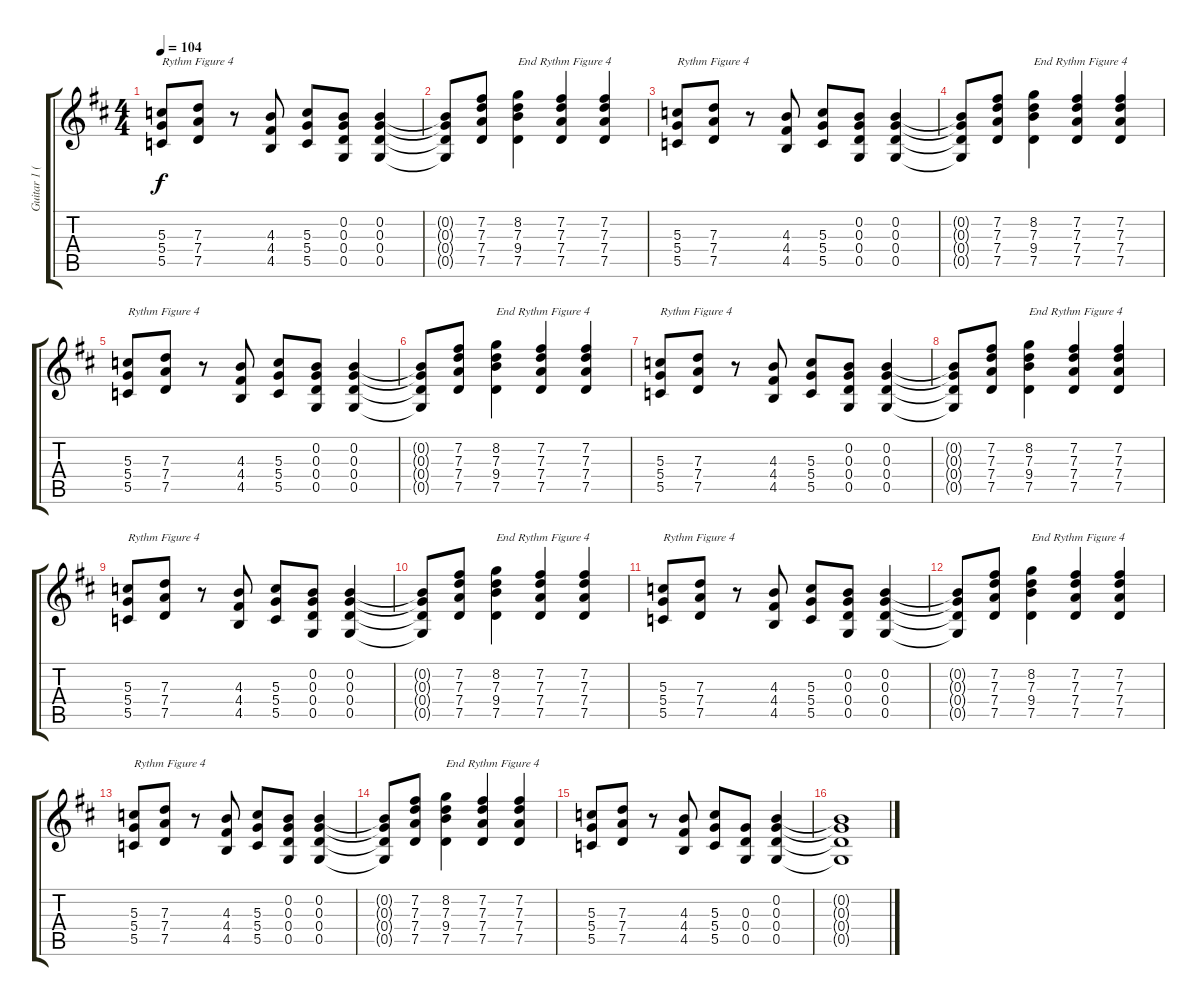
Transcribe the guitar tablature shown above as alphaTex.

\track ("Guitar 1 (Intro-Lead Rythm)" "Guitar 1 (") {instrument electricguitarclean}
\staff {score tabs}
\tuning (D4 B3 G3 D3 G2 D2) {hide}
\ts (4 4)
\tempo 104
\clef g2
\ks d
(5.3 5.4 5.5).8{txt "Rythm Figure 4" dy f} (7.3 7.4 7.5).8 r.8 (4.3 4.4 4.5).8 (5.3 5.4 5.5).8 (0.2 0.3 0.4 0.5).8 (0.2 0.3 0.4 0.5).4 |
(0.2{t} 0.3{t} 0.4{t} 0.5{t}).8 (7.2 7.3 7.4 7.5).8 (8.2 7.3 9.4 7.5).4{txt "End Rythm Figure 4"} (7.2 7.3 7.4 7.5).4 (7.2 7.3 7.4 7.5).4 |
(5.3 5.4 5.5).8{txt "Rythm Figure 4"} (7.3 7.4 7.5).8 r.8 (4.3 4.4 4.5).8 (5.3 5.4 5.5).8 (0.2 0.3 0.4 0.5).8 (0.2 0.3 0.4 0.5).4 |
(0.2{t} 0.3{t} 0.4{t} 0.5{t}).8 (7.2 7.3 7.4 7.5).8 (8.2 7.3 9.4 7.5).4{txt "End Rythm Figure 4"} (7.2 7.3 7.4 7.5).4 (7.2 7.3 7.4 7.5).4 |
(5.3 5.4 5.5).8{txt "Rythm Figure 4"} (7.3 7.4 7.5).8 r.8 (4.3 4.4 4.5).8 (5.3 5.4 5.5).8 (0.2 0.3 0.4 0.5).8 (0.2 0.3 0.4 0.5).4 |
(0.2{t} 0.3{t} 0.4{t} 0.5{t}).8 (7.2 7.3 7.4 7.5).8 (8.2 7.3 9.4 7.5).4{txt "End Rythm Figure 4"} (7.2 7.3 7.4 7.5).4 (7.2 7.3 7.4 7.5).4 |
(5.3 5.4 5.5).8{txt "Rythm Figure 4"} (7.3 7.4 7.5).8 r.8 (4.3 4.4 4.5).8 (5.3 5.4 5.5).8 (0.2 0.3 0.4 0.5).8 (0.2 0.3 0.4 0.5).4 |
(0.2{t} 0.3{t} 0.4{t} 0.5{t}).8 (7.2 7.3 7.4 7.5).8 (8.2 7.3 9.4 7.5).4{txt "End Rythm Figure 4"} (7.2 7.3 7.4 7.5).4 (7.2 7.3 7.4 7.5).4 |
(5.3 5.4 5.5).8{txt "Rythm Figure 4"} (7.3 7.4 7.5).8 r.8 (4.3 4.4 4.5).8 (5.3 5.4 5.5).8 (0.2 0.3 0.4 0.5).8 (0.2 0.3 0.4 0.5).4 |
(0.2{t} 0.3{t} 0.4{t} 0.5{t}).8 (7.2 7.3 7.4 7.5).8 (8.2 7.3 9.4 7.5).4{txt "End Rythm Figure 4"} (7.2 7.3 7.4 7.5).4 (7.2 7.3 7.4 7.5).4 |
(5.3 5.4 5.5).8{txt "Rythm Figure 4"} (7.3 7.4 7.5).8 r.8 (4.3 4.4 4.5).8 (5.3 5.4 5.5).8 (0.2 0.3 0.4 0.5).8 (0.2 0.3 0.4 0.5).4 |
(0.2{t} 0.3{t} 0.4{t} 0.5{t}).8 (7.2 7.3 7.4 7.5).8 (8.2 7.3 9.4 7.5).4{txt "End Rythm Figure 4"} (7.2 7.3 7.4 7.5).4 (7.2 7.3 7.4 7.5).4 |
(5.3 5.4 5.5).8{txt "Rythm Figure 4"} (7.3 7.4 7.5).8 r.8 (4.3 4.4 4.5).8 (5.3 5.4 5.5).8 (0.2 0.3 0.4 0.5).8 (0.2 0.3 0.4 0.5).4 |
(0.2{t} 0.3{t} 0.4{t} 0.5{t}).8 (7.2 7.3 7.4 7.5).8 (8.2 7.3 9.4 7.5).4{txt "End Rythm Figure 4"} (7.2 7.3 7.4 7.5).4 (7.2 7.3 7.4 7.5).4 |
(5.3 5.4 5.5).8 (7.3 7.4 7.5).8 r.8 (4.3 4.4 4.5).8 (5.3 5.4 5.5).8 (0.3 0.4 0.5).8 (0.2 0.3 0.4 0.5).4 |
(0.2{t} 0.3{t} 0.4{t} 0.5{t}).1
